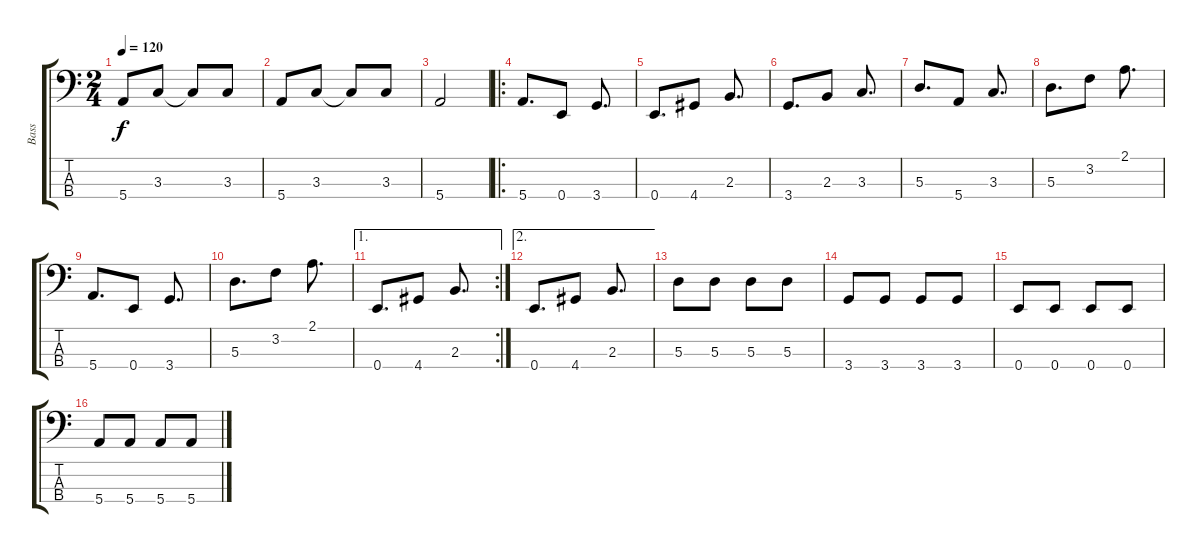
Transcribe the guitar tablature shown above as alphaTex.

\track ("Bass" "Bass") {instrument electricbassfinger}
\staff {score tabs}
\tuning (G2 D2 A1 E1) {hide}
\ts (2 4)
\tempo 120
\clef f4
\ks aminor
5.4.8{dy f} 3.3.8 3.3{t}.8 3.3.8 |
5.4.8 3.3.8 3.3{t}.8 3.3.8 |
5.4.2 |
\ro
5.4.8{d} 0.4.8 3.4.8{d} |
0.4.8{d} 4.4.8 2.3.8{d} |
3.4.8{d} 2.3.8 3.3.8{d} |
5.3.8{d} 5.4.8 3.3.8{d} |
5.3.8{d} 3.2.8 2.1.8{d} |
5.4.8{d} 0.4.8 3.4.8{d} |
5.3.8{d} 3.2.8 2.1.8{d} |
\ae 1
\rc 2
0.4.8{d} 4.4.8 2.3.8{d} |
\ae 2
0.4.8{d} 4.4.8 2.3.8{d} |
5.3.8 5.3.8 5.3.8 5.3.8 |
3.4.8 3.4.8 3.4.8 3.4.8 |
0.4.8 0.4.8 0.4.8 0.4.8 |
5.4.8 5.4.8 5.4.8 5.4.8
